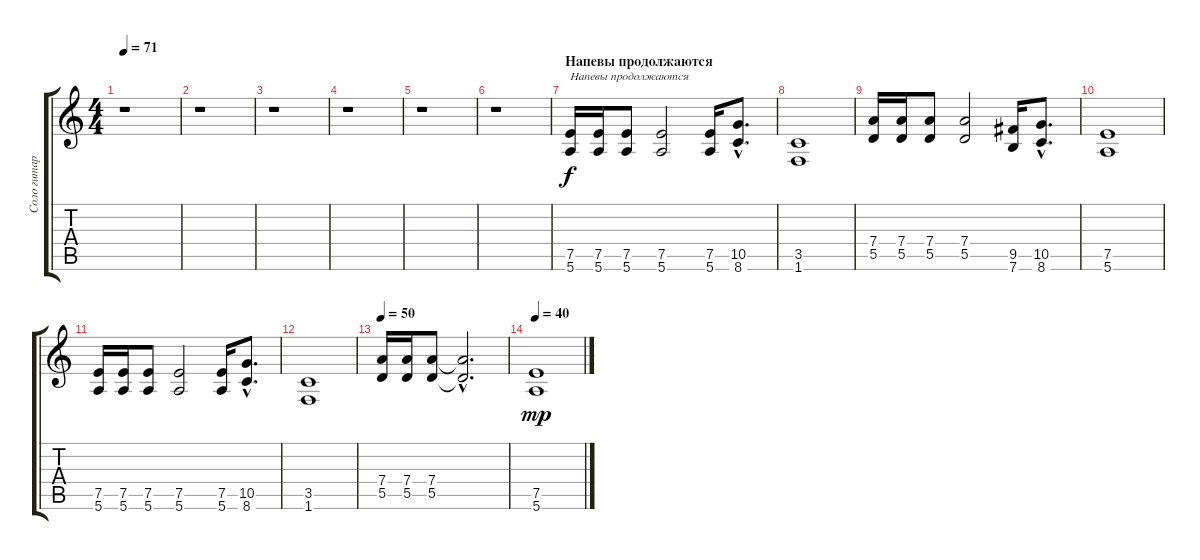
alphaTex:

\track ("Соло гитара (dist 1)" "Соло гитар") {instrument distortionguitar}
\staff {score tabs}
\tuning (E4 B3 G3 D3 A2 E2) {hide}
\ts (4 4)
\tempo 71
\clef g2
\ks c
r.1{dy f} |
r.1 |
r.1 |
r.1 |
r.1 |
r.1 |
\section ("" "Напевы продолжаются")
(7.5 5.6).16{txt "Напевы продолжаются"} (7.5 5.6).16 (7.5 5.6).8 (7.5 5.6).2 (7.5 5.6).16 (10.5{hac} 8.6{hac}).8{d} |
(3.5 1.6).1 |
(7.4 5.5).16 (7.4 5.5).16 (7.4 5.5).8 (7.4 5.5).2 (9.5 7.6).16 (10.5{hac} 8.6{hac}).8{d} |
(7.5 5.6).1 |
(7.5 5.6).16 (7.5 5.6).16 (7.5 5.6).8 (7.5 5.6).2 (7.5 5.6).16 (10.5{hac} 8.6{hac}).8{d} |
(3.5 1.6).1 |
\tempo 50
(7.4 5.5).16 (7.4 5.5).16 (7.4 5.5).8 (7.4{hac t} 5.5{hac t}).2{d} |
\tempo 40
(7.5 5.6).1{dy mp}
